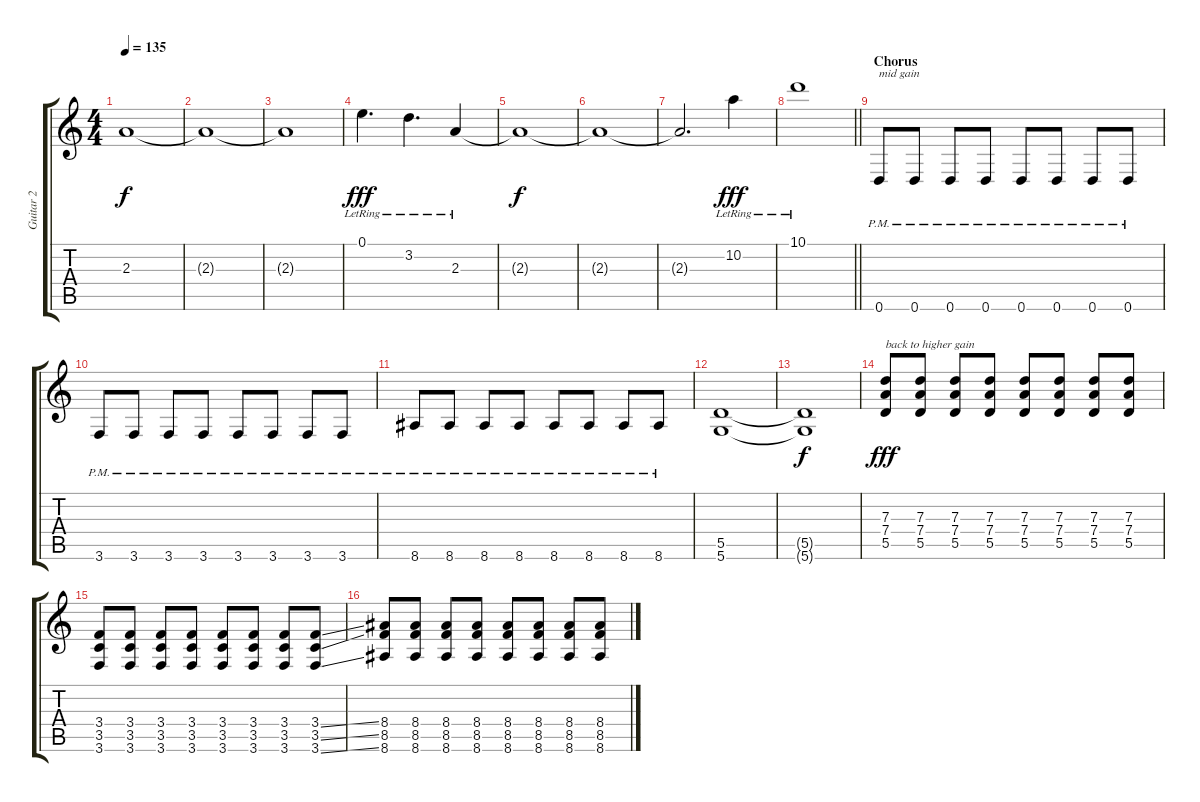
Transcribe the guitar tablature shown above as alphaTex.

\track ("Guitar 2" "Guitar 2") {instrument overdrivenguitar}
\staff {score tabs}
\tuning (E4 B3 G3 D3 A2 D2) {hide}
\ts (4 4)
\tempo 135
\clef g2
\ks c
2.3{t}.1{dy f} |
2.3{t}.1 |
2.3{t}.1 |
0.1{lr}.4{d dy fff} 3.2{lr}.4{d} 2.3{lr}.4 |
2.3{t}.1{dy f} |
2.3{t}.1 |
2.3{t}.2{d} 10.2{lr}.4{dy fff} |
\barLineRight lightlight
10.1{lr}.1 |
\section ("" "Chorus")
0.6{pm}.8{txt "mid gain" volume 10 instrument overdrivenguitar} 0.6{pm}.8 0.6{pm}.8 0.6{pm}.8 0.6{pm}.8 0.6{pm}.8 0.6{pm}.8 0.6{pm}.8 |
3.6{pm}.8 3.6{pm}.8 3.6{pm}.8 3.6{pm}.8 3.6{pm}.8 3.6{pm}.8 3.6{pm}.8 3.6{pm}.8 |
8.6{pm}.8 8.6{pm}.8 8.6{pm}.8 8.6{pm}.8 8.6{pm}.8 8.6{pm}.8 8.6{pm}.8 8.6{pm}.8 |
(5.5 5.6).1 |
(5.5{t} 5.6{t}).1{dy f} |
(7.3 7.4 5.5).8{txt "back to higher gain" dy fff volume 11} (7.3 7.4 5.5).8 (7.3 7.4 5.5).8 (7.3 7.4 5.5).8 (7.3 7.4 5.5).8 (7.3 7.4 5.5).8 (7.3 7.4 5.5).8 (7.3 7.4 5.5).8 |
(3.4 3.5 3.6).8 (3.4 3.5 3.6).8 (3.4 3.5 3.6).8 (3.4 3.5 3.6).8 (3.4 3.5 3.6).8 (3.4 3.5 3.6).8 (3.4 3.5 3.6).8 (3.4{ss} 3.5{ss} 3.6{ss}).8 |
(8.4 8.5 8.6).8 (8.4 8.5 8.6).8 (8.4 8.5 8.6).8 (8.4 8.5 8.6).8 (8.4 8.5 8.6).8 (8.4 8.5 8.6).8 (8.4 8.5 8.6).8 (8.4{ss} 8.5{ss} 8.6{ss}).8
